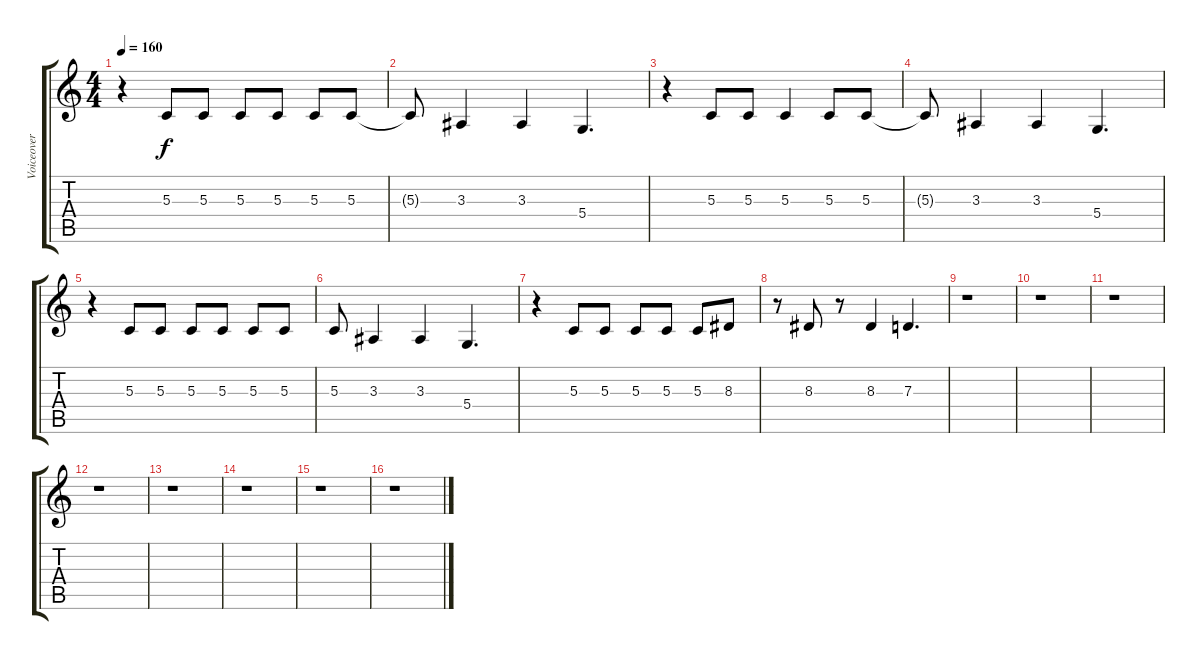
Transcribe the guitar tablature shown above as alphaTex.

\track ("Voiceover 1" "Voiceover ") {instrument voiceoohs}
\staff {score tabs}
\tuning (E4 B3 G3 D3 A2 E2) {hide}
\ts (4 4)
\tempo 160
\clef g2
\ks c
r.4{dy f} 5.3.8 5.3.8 5.3.8 5.3.8 5.3.8 5.3.8 |
5.3{t}.8 3.3.4 3.3.4 5.4.4{d} |
r.4 5.3.8 5.3.8 5.3.4 5.3.8 5.3.8 |
5.3{t}.8 3.3.4 3.3.4 5.4.4{d} |
r.4 5.3.8 5.3.8 5.3.8 5.3.8 5.3.8 5.3.8 |
5.3.8 3.3.4 3.3.4 5.4.4{d} |
r.4 5.3.8 5.3.8 5.3.8 5.3.8 5.3.8 8.3.8 |
r.8 8.3.8 r.8 8.3.4 7.3.4{d} |
r.1 |
r.1 |
r.1 |
r.1 |
r.1 |
r.1 |
r.1 |
r.1
